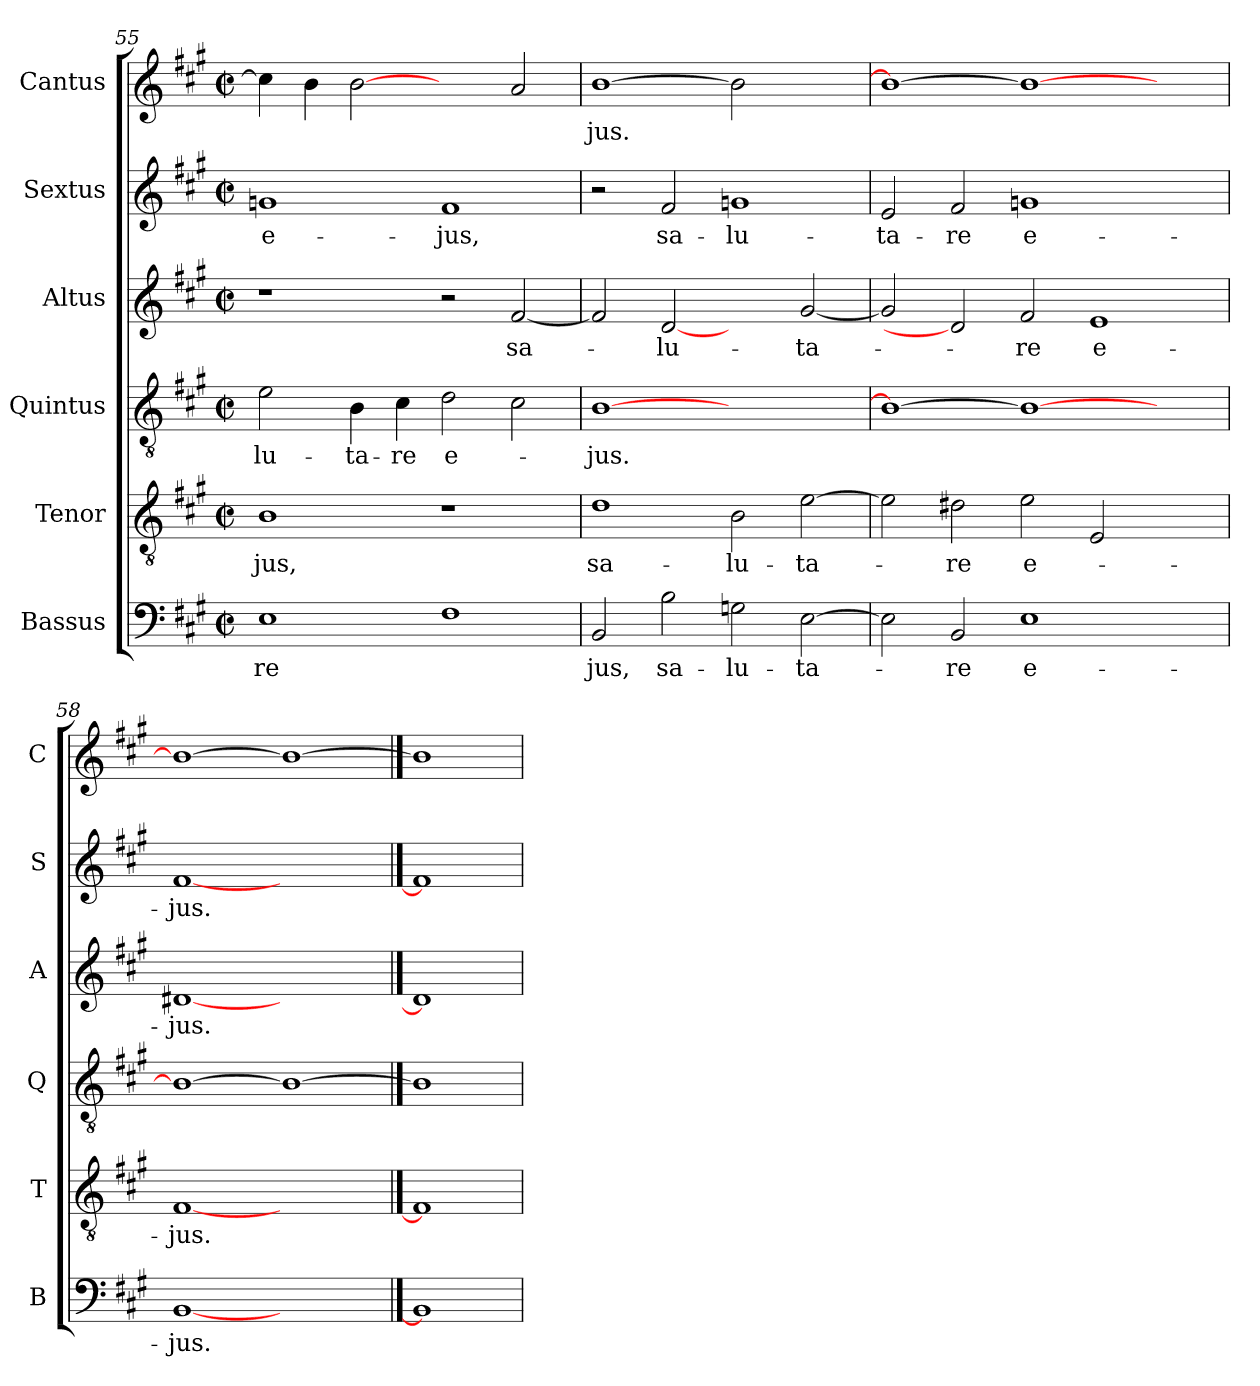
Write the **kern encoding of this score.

**kern	**text	**kern	**text	**kern	**text	**kern	**text	**kern	**text	**kern	**text
*part6	*part6	*part5	*part5	*part4	*part4	*part3	*part3	*part2	*part2	*part1	*part1
*staff6	*staff6	*staff5	*staff5	*staff4	*staff4	*staff3	*staff3	*staff2	*staff2	*staff1	*staff1
*I"Bassus	*	*I"Tenor	*	*I"Quintus	*	*I"Altus	*	*I"Sextus	*	*I"Cantus	*
*I'B	*	*I'T	*	*I'Q	*	*I'A	*	*I'S	*	*I'C	*
*clefF4	*	*clefGv2	*	*clefGv2	*	*clefG2	*	*clefG2	*	*clefG2	*
*k[f#c#g#]	*	*k[f#c#g#]	*	*k[f#c#g#]	*	*k[f#c#g#]	*	*k[f#c#g#]	*	*k[f#c#g#]	*
*A:	*	*A:	*	*A:	*	*A:	*	*A:	*	*A:	*
*M2/2	*	*M2/2	*	*M2/2	*	*M2/2	*	*M2/2	*	*M2/2	*
*met(c|)	*	*met(c|)	*	*met(c|)	*	*met(c|)	*	*met(c|)	*	*met(c|)	*
=55	=55	=55	=55	=55	=55	=55	=55	=55	=55	=55	=55
!	!LO:LY:b	!	!	!	!	!	!	!	!	!	!
!	!	!	!LO:LY:b	!	!	!	!	!	!	!	!
!	!	!	!	!	!LO:LY:b	!	!	!	!	!	!
!	!	!	!	!	!	!	!	!	!LO:LY:b	!	!
1E	-re	1B	jus,	2e\	-lu-	1r	.	1gn	e-	4cc#\]	.
.	.	.	.	.	.	.	.	.	.	4b\	.
!	!	!	!	!	!LO:LY:b	!	!	!	!	!	!
.	.	.	.	4B\	-ta-	.	.	.	.	[2b	.
!	!	!	!	!	!LO:LY:b	!	!	!	!	!	!
.	.	.	.	4c#\	-re	.	.	.	.	.	.
!	!	!	!	!	!LO:LY:b	!	!	!	!	!	!
!	!	!	!	!	!	!	!	!	!LO:LY:b	!	!
1F#	.	1r	.	2d\	e-	2r	.	1f#	-jus,	2ryy	.
!	!	!	!	!	!	!	!LO:LY:b	!	!	!	!
.	.	.	.	2c#\	.	[2f#/	sa-	.	.	2a/	.
=56	=56	=56	=56	=56	=56	=56	=56	=56	=56	=56	=56
!	!LO:LY:b	!	!	!	!	!	!	!	!	!	!
!	!	!	!LO:LY:b	!	!	!	!	!	!	!	!
!	!	!	!	!	!LO:LY:b	!	!	!	!	!	!
!	!	!	!	!	!	!	!	!	!	!	!LO:LY:b
2BB/	jus,	1d	sa-	[1B	-jus.	2f#/]	.	2r	.	[1b	-jus.
!	!LO:LY:b	!	!	!	!	!	!	!	!	!	!
!	!	!	!	!	!	!	!LO:LY:b	!	!	!	!
!	!	!	!	!	!	!	!	!	!LO:LY:b	!	!
2B\	sa-	.	.	.	.	[2d	-lu-	2f#/	sa-	.	.
!	!LO:LY:b	!	!	!	!	!	!	!	!	!	!
!	!	!	!LO:LY:b	!	!	!	!	!	!	!	!
!	!	!	!	!	!	!	!	!	!LO:LY:b	!	!
2Gn\	-lu-	2B\	-lu-	1ryy	.	2ryy	.	1gn	-lu-	2b]	.
!	!LO:LY:b	!	!	!	!	!	!	!	!	!	!
!	!	!	!LO:LY:b	!	!	!	!	!	!	!	!
!	!	!	!	!	!	!	!LO:LY:b	!	!	!	!
[2E\	-ta-	[2e\	-ta-	.	.	[2g#/	-ta-	.	.	2ryy	.
=57	=57	=57	=57	=57	=57	=57	=57	=57	=57	=57	=57
!	!	!	!	!	!	!	!	!	!LO:LY:b	!	!
2E\]	.	2e\]	.	1B_	.	2g#/]	.	2e/	-ta-	1b_	.
!	!LO:LY:b	!	!	!	!	!	!	!	!	!	!
!	!	!	!LO:LY:b	!	!	!	!	!	!	!	!
!	!	!	!	!	!	!	!	!	!LO:LY:b	!	!
2BB/	-re	2d#X\	-re	.	.	2d]	.	2f#/	-re	.	.
!	!LO:LY:b	!	!	!	!	!	!	!	!	!	!
!	!	!	!LO:LY:b	!	!	!	!	!	!	!	!
!	!	!	!	!	!	!	!LO:LY:b	!	!	!	!
!	!	!	!	!	!	!	!	!	!LO:LY:b	!	!
1E	e-	2e\	e-	1B_	.	2f#/	-re	1gn	e-	1b_	.
!	!	!	!	!	!	!	!LO:LY:b	!	!	!	!
.	.	2E/	.	.	.	1e	e-	.	.	.	.
2ryy	.	2ryy	.	2ryy	.	.	.	2ryy	.	2ryy	.
=58	=58	=58	=58	=58	=58	=58	=58	=58	=58	=58	=58
!	!LO:LY:b	!	!	!	!	!	!	!	!	!	!
!	!	!	!LO:LY:b	!	!	!	!	!	!	!	!
!	!	!	!	!	!	!	!LO:LY:b	!	!	!	!
!	!	!	!	!	!	!	!	!	!LO:LY:b	!	!
[1BB	-jus.	[1F#	-jus.	1B_	.	[1d#X	-jus.	[1f#	-jus.	1b_	.
1ryy	.	1ryy	.	1B_	.	1ryy	.	1ryy	.	1b_	.
==59	==59	==59	==59	==59	==59	==59	==59	==59	==59	==59	==59
1BB]	.	1F#]	.	1B]	.	1d#]	.	1f#]	.	1b]	.
=	=	=	=	=	=	=	=	=	=	=	=
*-	*-	*-	*-	*-	*-	*-	*-	*-	*-	*-	*-
